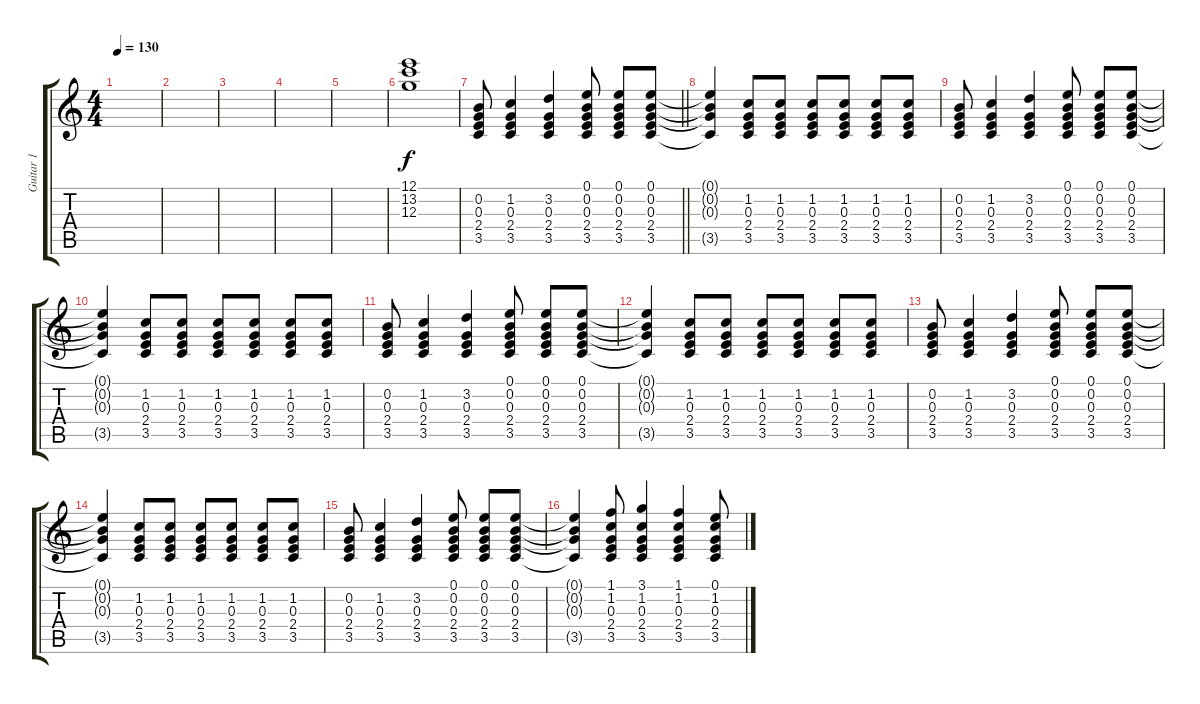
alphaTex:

\track ("Guitar 1" "Guitar 1") {instrument distortionguitar}
\staff {score tabs}
\tuning (E4 B3 G3 D3 A2 E2) {hide}
\ts (4 4)
\tempo 130
\clef g2
\ks c
|
|
|
|
|
(12.1 13.2 12.3).1{instrument distortionguitar} |
\barLineRight lightlight
(0.2 0.3 2.4 3.5).8 (1.2 0.3 2.4 3.5).4 (3.2 0.3 2.4 3.5).4 (0.1 0.2 0.3 2.4 3.5).8 (0.1 0.2 0.3 2.4 3.5).8 (0.1 0.2 0.3 2.4 3.5).8 |
(0.1{t} 0.2{t} 0.3{t} 3.5{t}).4 (1.2 0.3 2.4 3.5).8 (1.2 0.3 2.4 3.5).8 (1.2 0.3 2.4 3.5).8 (1.2 0.3 2.4 3.5).8 (1.2 0.3 2.4 3.5).8 (1.2 0.3 2.4 3.5).8 |
(0.2 0.3 2.4 3.5).8 (1.2 0.3 2.4 3.5).4 (3.2 0.3 2.4 3.5).4 (0.1 0.2 0.3 2.4 3.5).8 (0.1 0.2 0.3 2.4 3.5).8 (0.1 0.2 0.3 2.4 3.5).8 |
(0.1{t} 0.2{t} 0.3{t} 3.5{t}).4 (1.2 0.3 2.4 3.5).8 (1.2 0.3 2.4 3.5).8 (1.2 0.3 2.4 3.5).8 (1.2 0.3 2.4 3.5).8 (1.2 0.3 2.4 3.5).8 (1.2 0.3 2.4 3.5).8 |
(0.2 0.3 2.4 3.5).8 (1.2 0.3 2.4 3.5).4 (3.2 0.3 2.4 3.5).4 (0.1 0.2 0.3 2.4 3.5).8 (0.1 0.2 0.3 2.4 3.5).8 (0.1 0.2 0.3 2.4 3.5).8 |
(0.1{t} 0.2{t} 0.3{t} 3.5{t}).4 (1.2 0.3 2.4 3.5).8 (1.2 0.3 2.4 3.5).8 (1.2 0.3 2.4 3.5).8 (1.2 0.3 2.4 3.5).8 (1.2 0.3 2.4 3.5).8 (1.2 0.3 2.4 3.5).8 |
(0.2 0.3 2.4 3.5).8 (1.2 0.3 2.4 3.5).4 (3.2 0.3 2.4 3.5).4 (0.1 0.2 0.3 2.4 3.5).8 (0.1 0.2 0.3 2.4 3.5).8 (0.1 0.2 0.3 2.4 3.5).8 |
(0.1{t} 0.2{t} 0.3{t} 3.5{t}).4 (1.2 0.3 2.4 3.5).8 (1.2 0.3 2.4 3.5).8 (1.2 0.3 2.4 3.5).8 (1.2 0.3 2.4 3.5).8 (1.2 0.3 2.4 3.5).8 (1.2 0.3 2.4 3.5).8 |
(0.2 0.3 2.4 3.5).8 (1.2 0.3 2.4 3.5).4 (3.2 0.3 2.4 3.5).4 (0.1 0.2 0.3 2.4 3.5).8 (0.1 0.2 0.3 2.4 3.5).8 (0.1 0.2 0.3 2.4 3.5).8 |
(0.1{t} 0.2{t} 0.3{t} 3.5{t}).4 (1.1 1.2 0.3 2.4 3.5).8 (3.1 1.2 0.3 2.4 3.5).4 (1.1 1.2 0.3 2.4 3.5).4 (0.1 1.2 0.3 2.4 3.5).8
